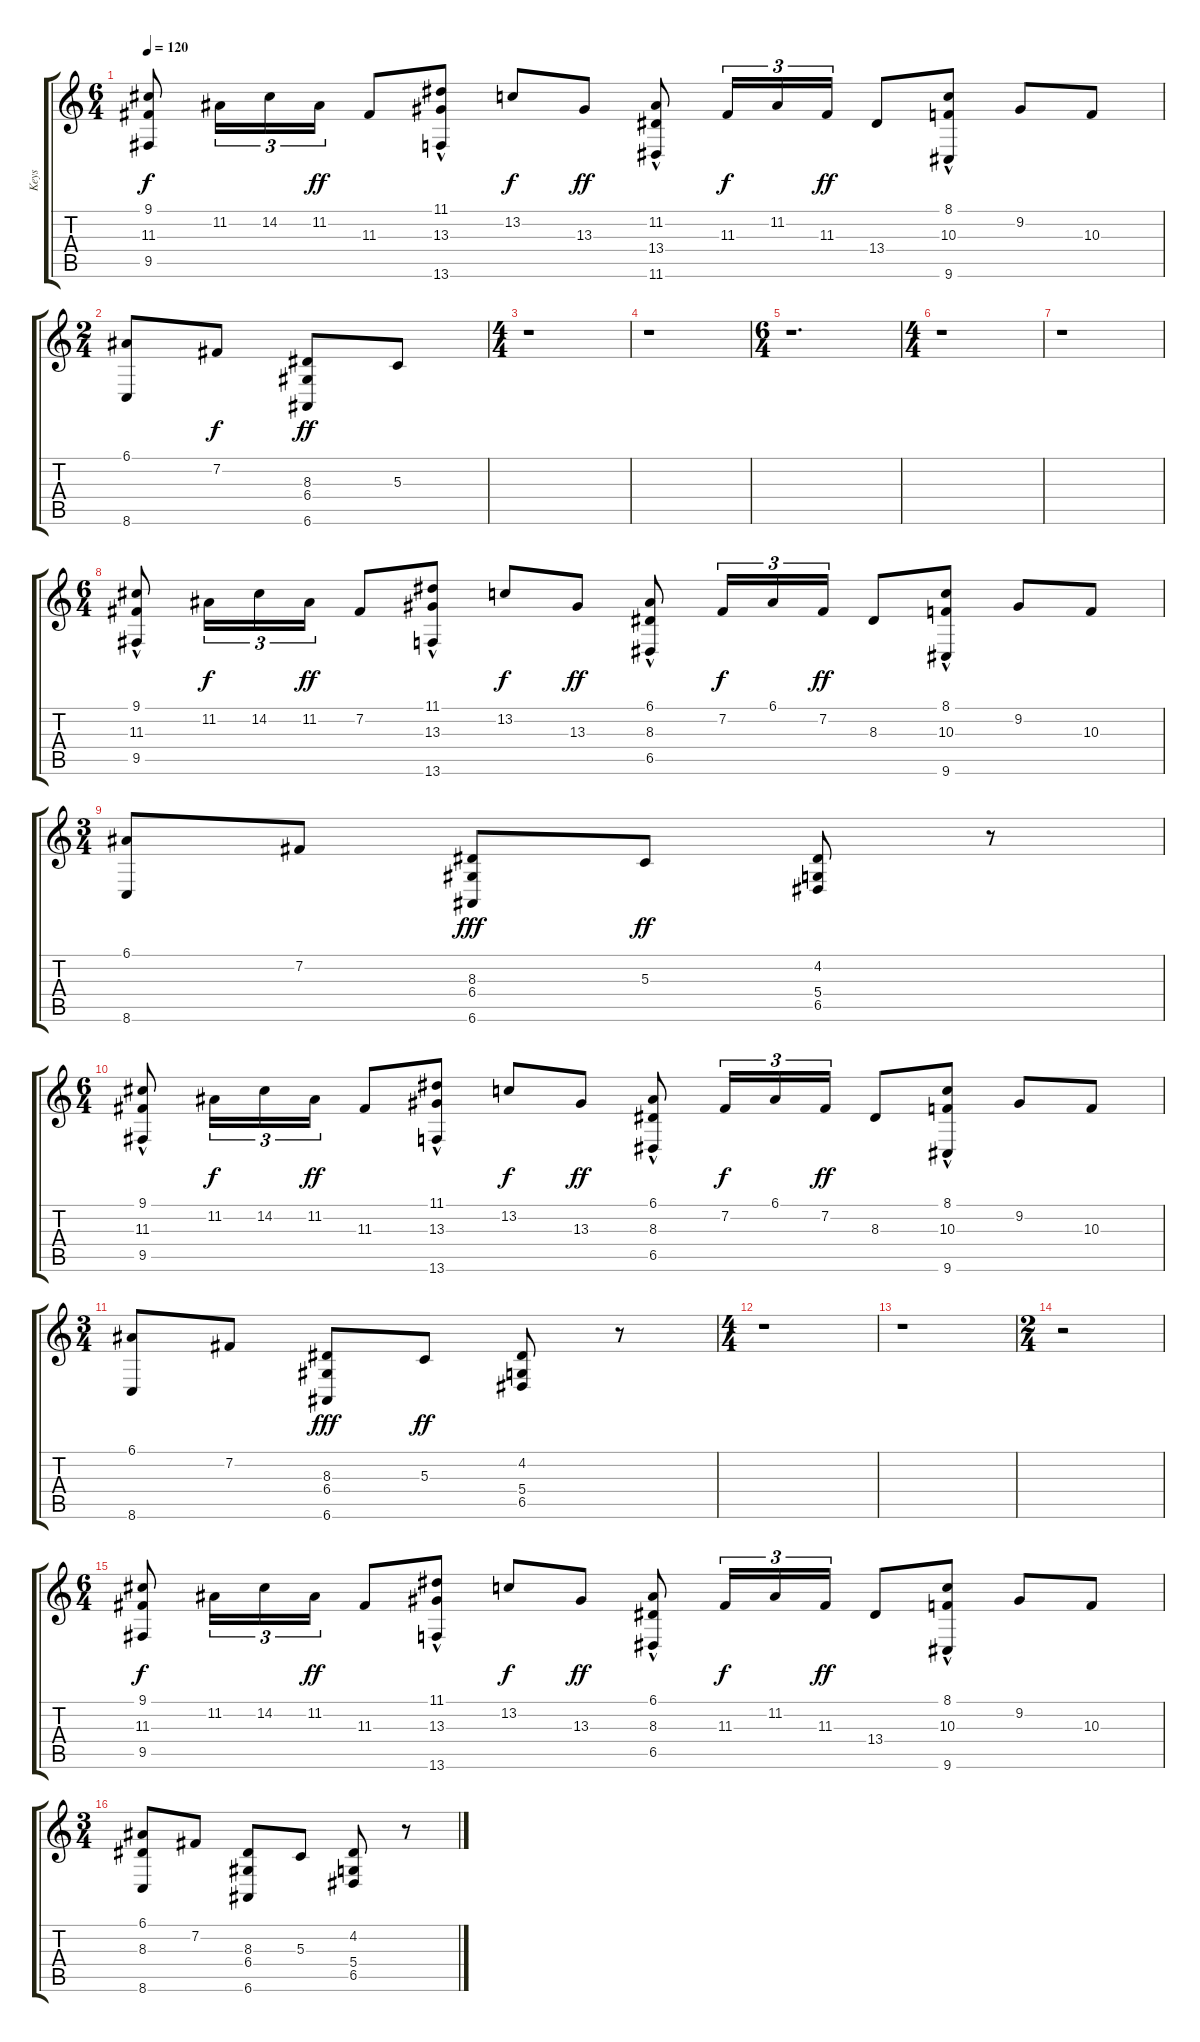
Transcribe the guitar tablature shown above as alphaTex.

\track ("Keys" "Keys") {instrument percussiveorgan}
\staff {score tabs}
\tuning (E4 B3 G3 D3 A2 E2) {hide}
\ts (6 4)
\tempo 120
\clef g2
\ks c
(9.1 11.3 9.5).8{dy f} 11.2.16{tu (3 2)} 14.2.16{tu (3 2)} 11.2.16{tu (3 2) dy ff} 11.3.8 (11.1 13.3 13.6{hac}).8 13.2.8{dy f} 13.3.8{dy ff} (11.2 13.4 11.6{hac}).8 11.3.16{tu (3 2) dy f} 11.2.16{tu (3 2)} 11.3.16{tu (3 2) dy ff} 13.4.8 (8.1 10.3 9.6{hac}).8 9.2.8 10.3.8 |
\ts (2 4)
(6.1 8.6).8 7.2.8{dy f} (8.3 6.4 6.6).8{dy ff} 5.3.8 |
\ts (4 4)
r.1 |
r.1 |
\ts (6 4)
r.1{d} |
\ts (4 4)
r.1 |
r.1 |
\ts (6 4)
(9.1 11.3 9.5{hac}).8 11.2.16{tu (3 2) dy f} 14.2.16{tu (3 2)} 11.2.16{tu (3 2) dy ff} 7.2.8 (11.1 13.3 13.6{hac}).8 13.2.8{dy f} 13.3.8{dy ff} (6.1 8.3 6.5{hac}).8 7.2.16{tu (3 2) dy f} 6.1.16{tu (3 2)} 7.2.16{tu (3 2) dy ff} 8.3.8 (8.1 10.3 9.6{hac}).8 9.2.8 10.3.8 |
\ts (3 4)
(6.1 8.6).8 7.2.8 (8.3 6.4 6.6).8{dy fff} 5.3.8{dy ff} (4.2 5.4 6.5).8 r.8 |
\ts (6 4)
(9.1 11.3 9.5{hac}).8 11.2.16{tu (3 2) dy f} 14.2.16{tu (3 2)} 11.2.16{tu (3 2) dy ff} 11.3.8 (11.1 13.3 13.6{hac}).8 13.2.8{dy f} 13.3.8{dy ff} (6.1 8.3 6.5{hac}).8 7.2.16{tu (3 2) dy f} 6.1.16{tu (3 2)} 7.2.16{tu (3 2) dy ff} 8.3.8 (8.1 10.3 9.6{hac}).8 9.2.8 10.3.8 |
\ts (3 4)
(6.1 8.6).8 7.2.8 (8.3 6.4 6.6).8{dy fff} 5.3.8{dy ff} (4.2 5.4 6.5).8 r.8 |
\ts (4 4)
r.1 |
r.1 |
\ts (2 4)
r.2 |
\ts (6 4)
(9.1 11.3 9.5).8{dy f} 11.2.16{tu (3 2)} 14.2.16{tu (3 2)} 11.2.16{tu (3 2) dy ff} 11.3.8 (11.1 13.3 13.6{hac}).8 13.2.8{dy f} 13.3.8{dy ff} (6.1 8.3 6.5{hac}).8 11.3.16{tu (3 2) dy f} 11.2.16{tu (3 2)} 11.3.16{tu (3 2) dy ff} 13.4.8 (8.1 10.3 9.6{hac}).8 9.2.8 10.3.8 |
\ts (3 4)
(6.1 8.3 8.6).8 7.2.8 (8.3 6.4 6.6).8 5.3.8 (4.2 5.4 6.5).8 r.8
